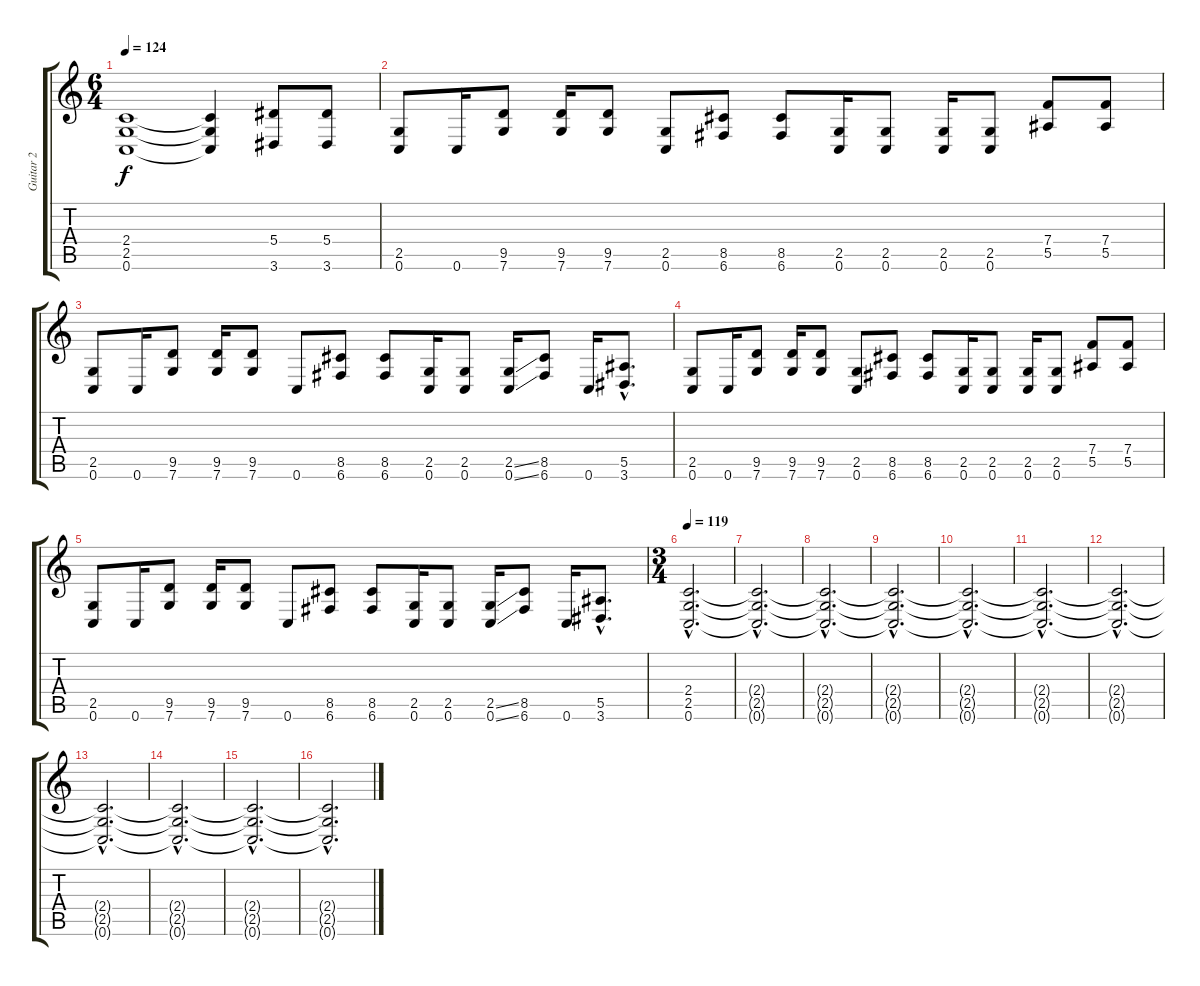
\track ("Guitar 2" "Guitar 2") {instrument distortionguitar}
\staff {score tabs}
\tuning (C4 G3 Eb3 Bb2 F2 C2) {hide}
\ts (6 4)
\tempo 124
\clef g2
\ks c
(2.4 2.5 0.6).1{dy f} (2.4{t} 2.5{t} 0.6{t}).4 (5.4 3.6).8 (5.4 3.6).8 |
\section ("" "")
(2.5 0.6).8 0.6.16 (9.5 7.6).8 (9.5 7.6).16 (9.5 7.6).8 (2.5 0.6).8 (8.5 6.6).8 (8.5 6.6).8 (2.5 0.6).16 (2.5 0.6).8 (2.5 0.6).16 (2.5 0.6).8 (7.4 5.5).8 (7.4 5.5).8 |
(2.5 0.6).8 0.6.16 (9.5 7.6).8 (9.5 7.6).16 (9.5 7.6).8 0.6.8 (8.5 6.6).8 (8.5 6.6).8 (2.5 0.6).16 (2.5 0.6).8 (2.5{ss} 0.6{ss}).16 (8.5 6.6).8 0.6.16 (5.5{hac} 3.6{hac}).8{d} |
(2.5 0.6).8 0.6.16 (9.5 7.6).8 (9.5 7.6).16 (9.5 7.6).8 (2.5 0.6).8 (8.5 6.6).8 (8.5 6.6).8 (2.5 0.6).16 (2.5 0.6).8 (2.5 0.6).16 (2.5 0.6).8 (7.4 5.5).8 (7.4 5.5).8 |
(2.5 0.6).8 0.6.16 (9.5 7.6).8 (9.5 7.6).16 (9.5 7.6).8 0.6.8 (8.5 6.6).8 (8.5 6.6).8 (2.5 0.6).16 (2.5 0.6).8 (2.5{ss} 0.6{ss}).16 (8.5 6.6).8 0.6.16 (5.5{hac} 3.6{hac}).8{d} |
\ts (3 4)
\section ("" "")
\tempo 119
(2.4{hac} 2.5{hac} 0.6{hac}).2{d} |
(2.4{hac t} 2.5{hac t} 0.6{hac t}).2{d} |
(2.4{hac t} 2.5{hac t} 0.6{hac t}).2{d} |
(2.4{hac t} 2.5{hac t} 0.6{hac t}).2{d volume 0} |
(2.4{hac t} 2.5{hac t} 0.6{hac t}).2{d} |
(2.4{hac t} 2.5{hac t} 0.6{hac t}).2{d} |
(2.4{hac t} 2.5{hac t} 0.6{hac t}).2{d} |
(2.4{hac t} 2.5{hac t} 0.6{hac t}).2{d} |
(2.4{hac t} 2.5{hac t} 0.6{hac t}).2{d} |
(2.4{hac t} 2.5{hac t} 0.6{hac t}).2{d} |
(2.4{hac t} 2.5{hac t} 0.6{hac t}).2{d}
